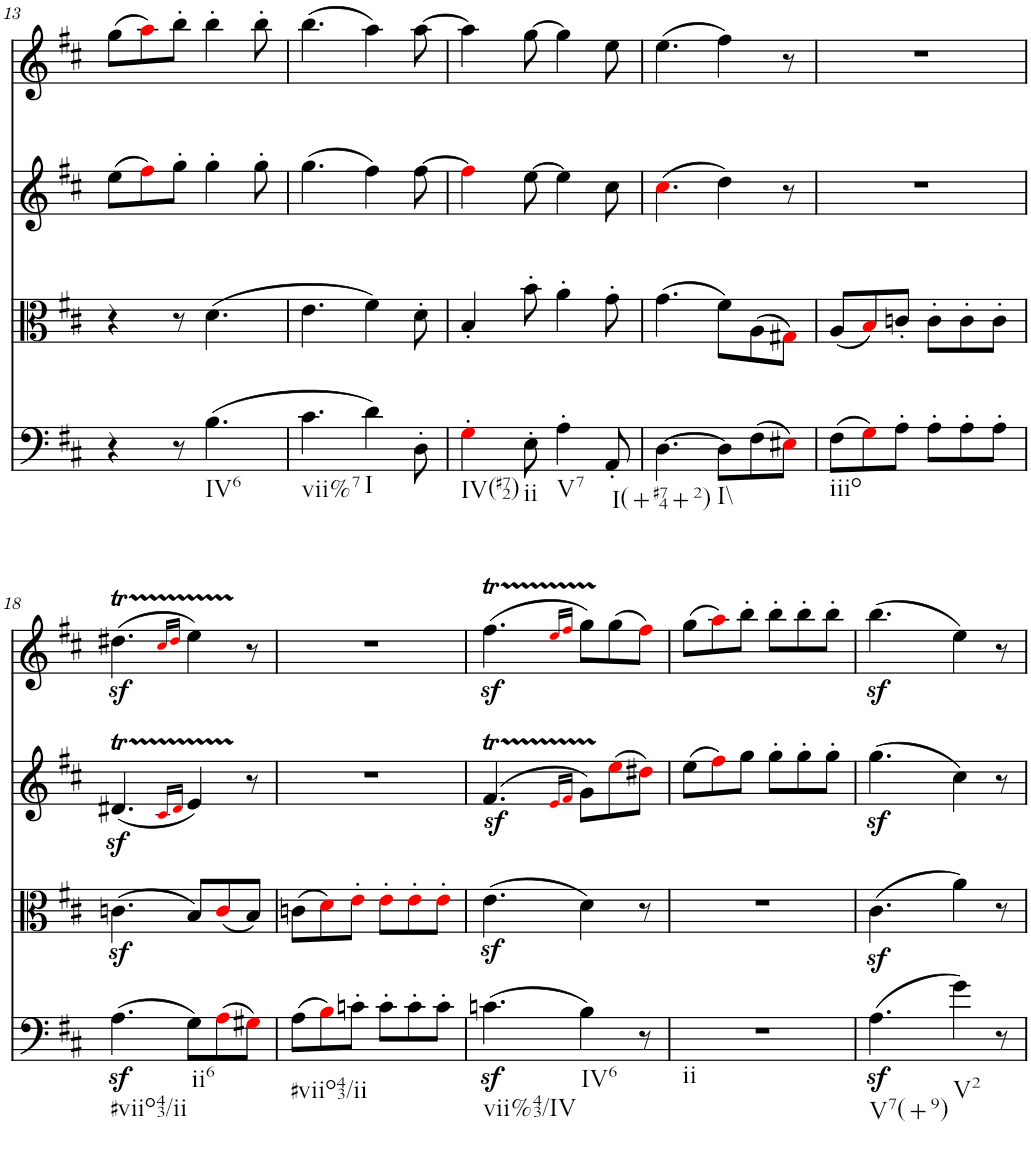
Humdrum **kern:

**kern	**kern	**kern	**kern
*part4	*part3	*part2	*part1
*staff4	*staff3	*staff2	*staff1
*I"Violoncello	*I"Viola	*I"Violin II	*I"Violin I
*I'Vc	*I'Vla	*I'Vln	*I'Vln
!!LO:PB:g=z
*clefF4	*clefC3	*clefG2	*clefG2
*k[f#c#]	*k[f#c#]	*k[f#c#]	*k[f#c#]
*M6/8	*M6/8	*M6/8	*M6/8
=13	=13	=13	=13
4r	4r	(8ee\L	(8gg\L
.	.	8ff#i\)	8aai\)
8r	8r	8gg'\J	8bb'\J
!LO:TX:b:t=IV6	!	!	!
(4.B\	(4.d\	4gg'\	4bb'\
.	.	8gg'\	8bb'\
=14	=14	=14	=14
!LO:TX:b:t=vii%7	!	!	!
4.c#\	4.e\	(4.gg\	(4.bb\
!LO:TX:b:t=I	!	!	!
4d\)	4f#\)	4ff#\)	4aa\)
8D'\	8d'\	[8ff#\	[8aa\
=15	=15	=15	=15
!LO:TX:b:t=IV(#72)	!	!	!
4G'i\	4B'/	4ff#i\]	4aa\]
!LO:TX:b:t=ii	!	!	!
8E'\	8b'\	[8ee\	[8gg\
!LO:TX:b:t=V7	!	!	!
4A'\	4a'\	4ee\]	4gg\]
8AA'/	8g'\	8cc#\	8ee\
=16	=16	=16	=16
!LO:TX:b:t=I(+#74+2)	!	!	!
[4.D\	(4.g\	(4.cc#i\	(4.ee\
!LO:TX:b:t=I\\	!	!	!
8D\L]	8f#\L)	4dd\)	4ff#\)
(8F#\	(8A\	.	.
8E#Xi\J)	8G#Xi\J)	8r	8r
=17	=17	=17	=17
!LO:TX:b:t=iiio	!	!	!
(8F#\L	(8A/L	2.r	2.r
8Gi\)	8Bi/)	.	.
8A'\J	8cn'/J	.	.
8A'\L	8c'\L	.	.
8A'\	8c'\	.	.
8A'\J	8c'\J	.	.
!!LO:LB:g=z
=18	=18	=18	=18
!LO:TX:b:t=#viio43/ii	!	!	!
(4.Az<\	(4.cnz<\	(4.d#Xz<t/	(4.dd#Xz<t\
.	.	16qc#i/LL	16qcc#i/LL
.	.	16qd#i/JJ	16qdd#i/JJ
!LO:TX:b:t=ii6	!	!	!
8G\L)	8B/L)	4eTTT/)	4eeTTT\)
(8Ai\	(8ci/	.	.
8G#Xi\J)	8B/J)	8r	8r
=19	=19	=19	=19
!LO:TX:b:t=#viio43/ii	!	!	!
(8A\L	(8cn\L	2.r	2.r
8Bi\)	8di\)	.	.
8cn'\J	8e'i\J	.	.
8c'\L	8e'i\L	.	.
8c'\	8e'i\	.	.
8c'\J	8e'i\J	.	.
=20	=20	=20	=20
!LO:TX:b:t=vii%43/IV	!	!	!
(4.cnz<\	(4.ez<\	(4.f#z<t/	(4.ff#z<t\
.	.	16qei/LL	16qeei/LL
.	.	16qf#i/JJ	16qff#i/JJ
!LO:TX:b:t=IV6	!	!	!
4B\)	4d\)	8gTTT\L)	8ggTTT\L)
.	.	(8eei\	(8gg\
8r	8r	8dd#Xi\J)	8ff#i\J)
=21	=21	=21	=21
!LO:TX:b:t=ii	!	!	!
2.r	2.r	(8ee\L	(8gg\L
.	.	8ff#i\)	8aai\)
.	.	8gg\J	8bb'\J
.	.	8gg'\L	8bb'\L
.	.	8gg'\	8bb'\
.	.	8gg'\J	8bb'\J
=22	=22	=22	=22
!LO:TX:b:t=V7(+9)	!	!	!
(4.Az<\	(4.c#z<\	(4.ggz<\	(4.bbz<\
!LO:TX:b:t=V2	!	!	!
4g\)	4a\)	4cc#\)	4ee\)
8r	8r	8r	8r
=	=	=	=
*-	*-	*-	*-
